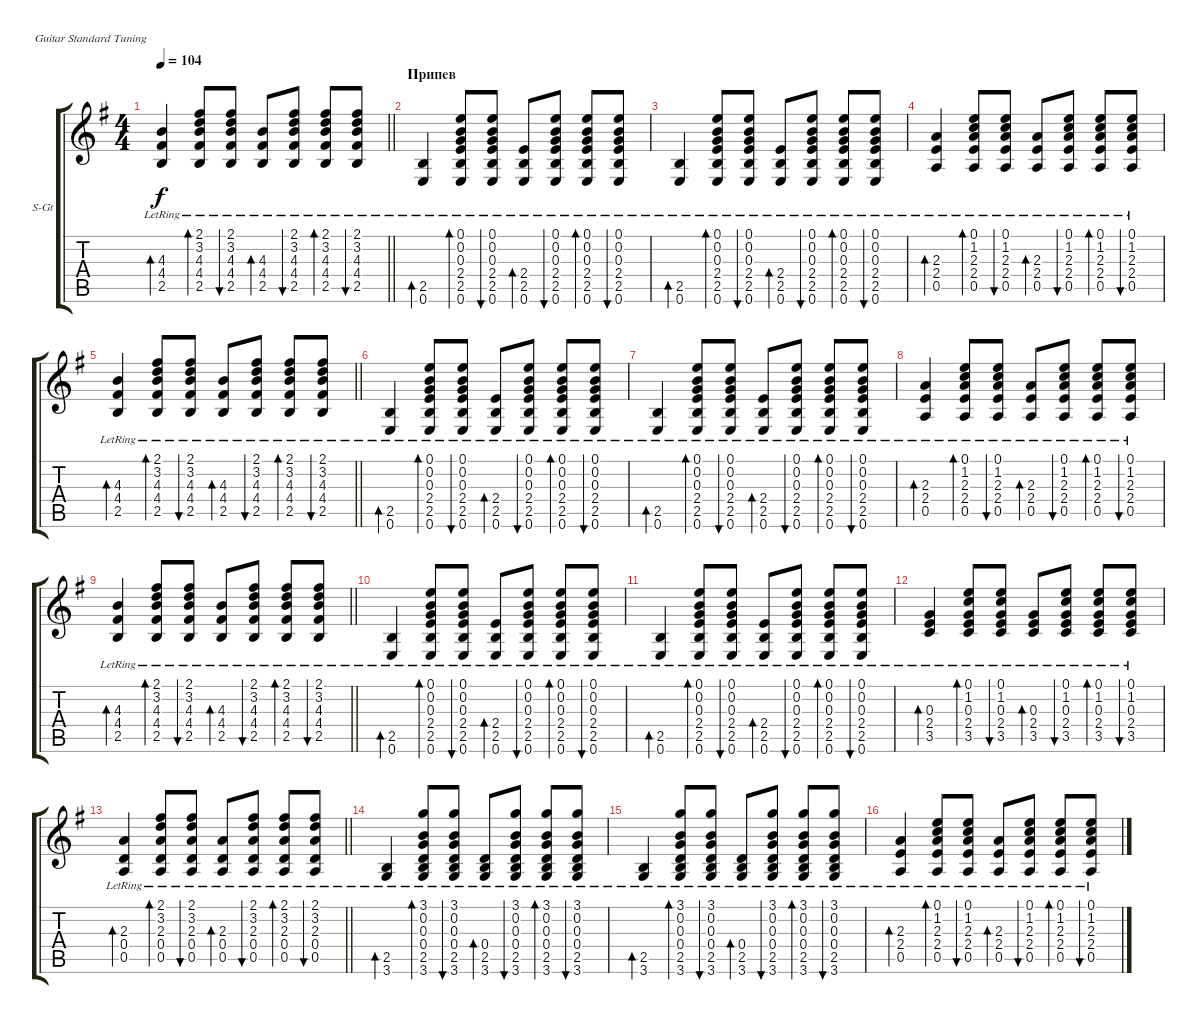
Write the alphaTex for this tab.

\bracketExtendMode groupsimilarinstruments
\firstSystemTrackNameOrientation horizontal
\otherSystemsTrackNameOrientation horizontal
\track ("Guitar 1" "S-Gt") {instrument acousticguitarsteel}
\staff {score tabs}
\tuning (E4 B3 G3 D3 A2 E2)
\ts (4 4)
\tempo 104
\clef g2
\barLineRight lightlight
\ks eminor
(2.5{lr} 4.4 4.3).4{bd 30 dy f} (2.1{lr} 3.2{lr} 4.3{lr} 4.4{lr} 2.5).8{bd 30} (2.1{lr} 3.2{lr} 4.3{lr} 4.4{lr} 2.5).8{bu 30} (4.4{lr} 2.5{lr} 4.3).8{bd 30} (2.1{lr} 3.2{lr} 4.3{lr} 4.4{lr} 2.5).8{bu 30} (3.2 4.3{lr} 4.4{lr} 2.5{lr} 2.1).8{bd 30} (2.1{lr} 3.2{lr} 4.3{lr} 4.4 2.5).8{bu 30} |
\section ("" "Припев")
(2.5{lr} 0.6).4{bd 30} (0.1{lr} 0.2{lr} 0.3{lr} 2.4{lr} 2.5 0.6).8{bd 30} (0.1{lr} 0.2{lr} 0.3{lr} 2.4{lr} 2.5 0.6).8{bu 30} (2.4{lr} 2.5{lr} 0.6).8{bd 30} (0.1{lr} 0.2{lr} 0.3{lr} 2.4{lr} 2.5 0.6).8{bu 30} (0.2 0.3{lr} 2.4{lr} 2.5{lr} 0.6 0.1).8{bd 30} (0.1{lr} 0.2{lr} 0.3{lr} 2.4 2.5 0.6).8{bu 30} |
(2.5{lr} 0.6).4{bd 30} (0.1{lr} 0.2{lr} 0.3{lr} 2.4{lr} 2.5 0.6).8{bd 30} (0.1{lr} 0.2{lr} 0.3{lr} 2.4{lr} 2.5 0.6).8{bu 30} (2.4{lr} 2.5{lr} 0.6).8{bd 30} (0.1{lr} 0.2{lr} 0.3{lr} 2.4{lr} 2.5 0.6).8{bu 30} (0.2 0.3{lr} 2.4{lr} 2.5{lr} 0.6 0.1).8{bd 30} (0.1{lr} 0.2{lr} 0.3{lr} 2.4 2.5 0.6).8{bu 30} |
(0.5{lr} 2.4 2.3).4{bd 30} (0.1{lr} 1.2{lr} 2.3{lr} 2.4{lr} 0.5).8{bd 30} (0.1{lr} 1.2{lr} 2.3{lr} 2.4{lr} 0.5).8{bu 30} (2.4{lr} 0.5{lr} 2.3).8{bd 30} (0.1{lr} 1.2{lr} 2.3{lr} 2.4{lr} 0.5).8{bu 30} (1.2 2.3{lr} 2.4{lr} 0.5{lr} 0.1).8{bd 30} (0.1{lr} 1.2{lr} 2.3{lr} 2.4 0.5).8{bu 30} |
\barLineRight lightlight
(2.5{lr} 4.4 4.3).4{bd 30} (2.1{lr} 3.2{lr} 4.3{lr} 4.4{lr} 2.5).8{bd 30} (2.1{lr} 3.2{lr} 4.3{lr} 4.4{lr} 2.5).8{bu 30} (4.4{lr} 2.5{lr} 4.3).8{bd 30} (2.1{lr} 3.2{lr} 4.3{lr} 4.4{lr} 2.5).8{bu 30} (3.2 4.3{lr} 4.4{lr} 2.5{lr} 2.1).8{bd 30} (2.1{lr} 3.2{lr} 4.3{lr} 4.4 2.5).8{bu 30} |
\section ("" "")
(2.5{lr} 0.6).4{bd 30} (0.1{lr} 0.2{lr} 0.3{lr} 2.4{lr} 2.5 0.6).8{bd 30} (0.1{lr} 0.2{lr} 0.3{lr} 2.4{lr} 2.5 0.6).8{bu 30} (2.4{lr} 2.5{lr} 0.6).8{bd 30} (0.1{lr} 0.2{lr} 0.3{lr} 2.4{lr} 2.5 0.6).8{bu 30} (0.2 0.3{lr} 2.4{lr} 2.5{lr} 0.6 0.1).8{bd 30} (0.1{lr} 0.2{lr} 0.3{lr} 2.4 2.5 0.6).8{bu 30} |
(2.5{lr} 0.6).4{bd 30} (0.1{lr} 0.2{lr} 0.3{lr} 2.4{lr} 2.5 0.6).8{bd 30} (0.1{lr} 0.2{lr} 0.3{lr} 2.4{lr} 2.5 0.6).8{bu 30} (2.4{lr} 2.5{lr} 0.6).8{bd 30} (0.1{lr} 0.2{lr} 0.3{lr} 2.4{lr} 2.5 0.6).8{bu 30} (0.2 0.3{lr} 2.4{lr} 2.5{lr} 0.6 0.1).8{bd 30} (0.1{lr} 0.2{lr} 0.3{lr} 2.4 2.5 0.6).8{bu 30} |
(0.5{lr} 2.4 2.3).4{bd 30} (0.1{lr} 1.2{lr} 2.3{lr} 2.4{lr} 0.5).8{bd 30} (0.1{lr} 1.2{lr} 2.3{lr} 2.4{lr} 0.5).8{bu 30} (2.4{lr} 0.5{lr} 2.3).8{bd 30} (0.1{lr} 1.2{lr} 2.3{lr} 2.4{lr} 0.5).8{bu 30} (1.2 2.3{lr} 2.4{lr} 0.5{lr} 0.1).8{bd 30} (0.1{lr} 1.2{lr} 2.3{lr} 2.4 0.5).8{bu 30} |
\barLineRight lightlight
(2.5{lr} 4.4 4.3).4{bd 30} (2.1{lr} 3.2{lr} 4.3{lr} 4.4{lr} 2.5).8{bd 30} (2.1{lr} 3.2{lr} 4.3{lr} 4.4{lr} 2.5).8{bu 30} (4.4{lr} 2.5{lr} 4.3).8{bd 30} (2.1{lr} 3.2{lr} 4.3{lr} 4.4{lr} 2.5).8{bu 30} (3.2 4.3{lr} 4.4{lr} 2.5{lr} 2.1).8{bd 30} (2.1{lr} 3.2{lr} 4.3{lr} 4.4 2.5).8{bu 30} |
\section ("" "")
(2.5{lr} 0.6).4{bd 30} (0.1{lr} 0.2{lr} 0.3{lr} 2.4{lr} 2.5 0.6).8{bd 30} (0.1{lr} 0.2{lr} 0.3{lr} 2.4{lr} 2.5 0.6).8{bu 30} (2.4{lr} 2.5{lr} 0.6).8{bd 30} (0.1{lr} 0.2{lr} 0.3{lr} 2.4{lr} 2.5 0.6).8{bu 30} (0.2 0.3{lr} 2.4{lr} 2.5{lr} 0.6 0.1).8{bd 30} (0.1{lr} 0.2{lr} 0.3{lr} 2.4 2.5 0.6).8{bu 30} |
(2.5{lr} 0.6).4{bd 30} (0.1{lr} 0.2{lr} 0.3{lr} 2.4{lr} 2.5 0.6).8{bd 30} (0.1{lr} 0.2{lr} 0.3{lr} 2.4{lr} 2.5 0.6).8{bu 30} (2.4{lr} 2.5{lr} 0.6).8{bd 30} (0.1{lr} 0.2{lr} 0.3{lr} 2.4{lr} 2.5 0.6).8{bu 30} (0.2 0.3{lr} 2.4{lr} 2.5{lr} 0.6 0.1).8{bd 30} (0.1{lr} 0.2{lr} 0.3{lr} 2.4 2.5 0.6).8{bu 30} |
(3.5{lr} 2.4 0.3).4{bd 30} (0.1{lr} 1.2{lr} 0.3{lr} 2.4{lr} 3.5).8{bd 30} (0.1{lr} 1.2{lr} 0.3{lr} 2.4{lr} 3.5).8{bu 30} (2.4{lr} 3.5{lr} 0.3).8{bd 30} (0.1{lr} 1.2{lr} 0.3{lr} 2.4{lr} 3.5).8{bu 30} (1.2 0.3{lr} 2.4{lr} 3.5{lr} 0.1).8{bd 30} (0.1{lr} 1.2{lr} 0.3{lr} 2.4 3.5).8{bu 30} |
\barLineRight lightlight
(0.5{lr} 0.4 2.3).4{bd 30} (2.1{lr} 3.2{lr} 2.3{lr} 0.4{lr} 0.5).8{bd 30} (2.1{lr} 3.2{lr} 2.3{lr} 0.4{lr} 0.5).8{bu 30} (0.4{lr} 0.5{lr} 2.3).8{bd 30} (2.1{lr} 3.2{lr} 2.3{lr} 0.4{lr} 0.5).8{bu 30} (3.2 2.3{lr} 0.4{lr} 0.5{lr} 2.1).8{bd 30} (2.1{lr} 3.2{lr} 2.3{lr} 0.4 0.5).8{bu 30} |
\section ("" "")
(2.5{lr} 3.6).4{bd 30} (3.1{lr} 0.2{lr} 0.3{lr} 0.4{lr} 2.5 3.6).8{bd 30} (3.1{lr} 0.2{lr} 0.3{lr} 0.4{lr} 2.5 3.6).8{bu 30} (0.4{lr} 2.5{lr} 3.6).8{bd 30} (3.1{lr} 0.2{lr} 0.3{lr} 0.4{lr} 2.5 3.6).8{bu 30} (0.2 0.3{lr} 0.4{lr} 2.5{lr} 3.6 3.1).8{bd 30} (3.1{lr} 0.2{lr} 0.3{lr} 0.4 2.5 3.6).8{bu 30} |
(2.5{lr} 3.6).4{bd 30} (3.1{lr} 0.2{lr} 0.3{lr} 0.4{lr} 2.5 3.6).8{bd 30} (3.1{lr} 0.2{lr} 0.3{lr} 0.4{lr} 2.5 3.6).8{bu 30} (0.4{lr} 2.5{lr} 3.6).8{bd 30} (3.1{lr} 0.2{lr} 0.3{lr} 0.4{lr} 2.5 3.6).8{bu 30} (0.2 0.3{lr} 0.4{lr} 2.5{lr} 3.6 3.1).8{bd 30} (3.1{lr} 0.2{lr} 0.3{lr} 0.4 2.5 3.6).8{bu 30} |
(0.5{lr} 2.4 2.3).4{bd 30} (0.1{lr} 1.2{lr} 2.3{lr} 2.4{lr} 0.5).8{bd 30} (0.1{lr} 1.2{lr} 2.3{lr} 2.4{lr} 0.5).8{bu 30} (2.4{lr} 0.5{lr} 2.3).8{bd 30} (0.1{lr} 1.2{lr} 2.3{lr} 2.4{lr} 0.5).8{bu 30} (1.2 2.3{lr} 2.4{lr} 0.5{lr} 0.1).8{bd 30} (0.1{lr} 1.2{lr} 2.3{lr} 2.4 0.5).8{bu 30}
